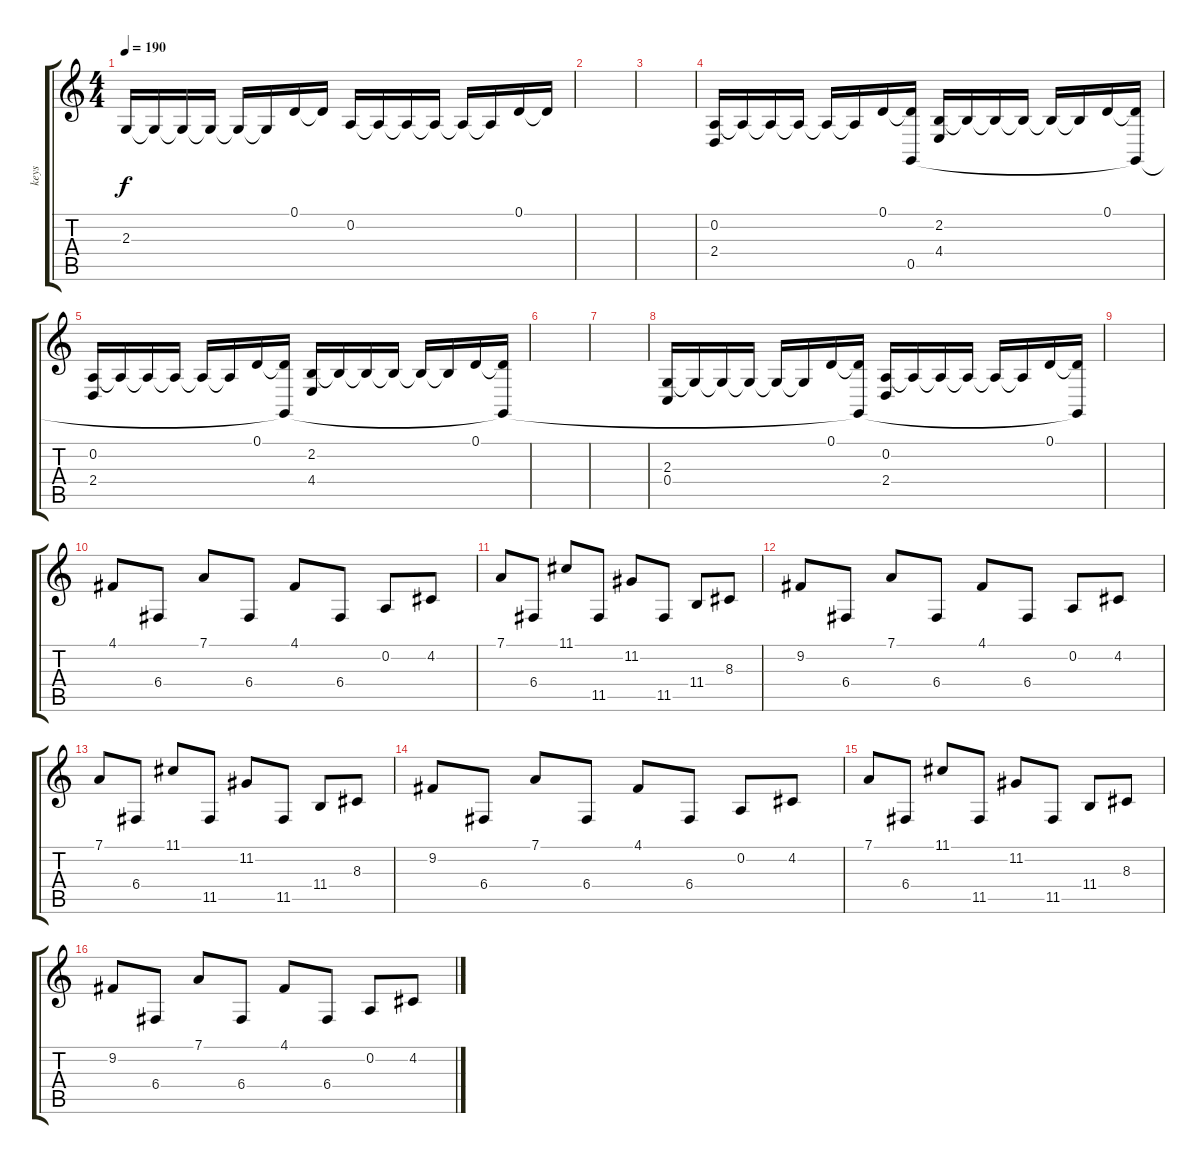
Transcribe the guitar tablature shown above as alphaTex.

\track ("keys" "keys") {instrument stringensemble1}
\staff {score tabs}
\tuning (D4 A3 F3 C3 G2 D2) {hide}
\ts (4 4)
\tempo 190
\clef g2
\ks c
2.3.16{dy f} 2.3{t}.16 2.3{t}.16 2.3{t}.16 2.3{t}.16 2.3{t}.16 0.1.16 0.1{t}.16 0.2.16 0.2{t}.16 0.2{t}.16 0.2{t}.16 0.2{t}.16 0.2{t}.16 0.1.16 0.1{t}.16 |
|
|
(0.2 2.4).16 0.2{t}.16 0.2{t}.16 0.2{t}.16 0.2{t}.16 0.2{t}.16 0.1.16 (0.1{t} 0.5).16 (2.2 4.4).16 2.2{t}.16 2.2{t}.16 2.2{t}.16 2.2{t}.16 2.2{t}.16 0.1.16 (0.1{t} 0.5{t}).16 |
(0.2 2.4).16 0.2{t}.16 0.2{t}.16 0.2{t}.16 0.2{t}.16 0.2{t}.16 0.1.16 (0.1{t} 0.5{t}).16 (2.2 4.4).16 2.2{t}.16 2.2{t}.16 2.2{t}.16 2.2{t}.16 2.2{t}.16 0.1.16 (0.1{t} 0.5{t}).16 |
|
|
(2.3 0.4).16 2.3{t}.16 2.3{t}.16 2.3{t}.16 2.3{t}.16 2.3{t}.16 0.1.16 (0.1{t} 0.5{t}).16 (0.2 2.4).16 0.2{t}.16 0.2{t}.16 0.2{t}.16 0.2{t}.16 0.2{t}.16 0.1.16 (0.1{t} 0.5{t}).16 |
|
4.1.8{volume 16 instrument lead2sawtooth} 6.4.8 7.1.8 6.4.8 4.1.8 6.4.8 0.2.8 4.2.8 |
7.1.8 6.4.8 11.1.8 11.5.8 11.2.8 11.5.8 11.4.8 8.3.8 |
9.2.8 6.4.8 7.1.8 6.4.8 4.1.8 6.4.8 0.2.8 4.2.8 |
7.1.8 6.4.8 11.1.8 11.5.8 11.2.8 11.5.8 11.4.8 8.3.8 |
9.2.8 6.4.8 7.1.8 6.4.8 4.1.8 6.4.8 0.2.8 4.2.8 |
7.1.8 6.4.8 11.1.8 11.5.8 11.2.8 11.5.8 11.4.8 8.3.8 |
9.2.8 6.4.8 7.1.8 6.4.8 4.1.8 6.4.8 0.2.8 4.2.8
